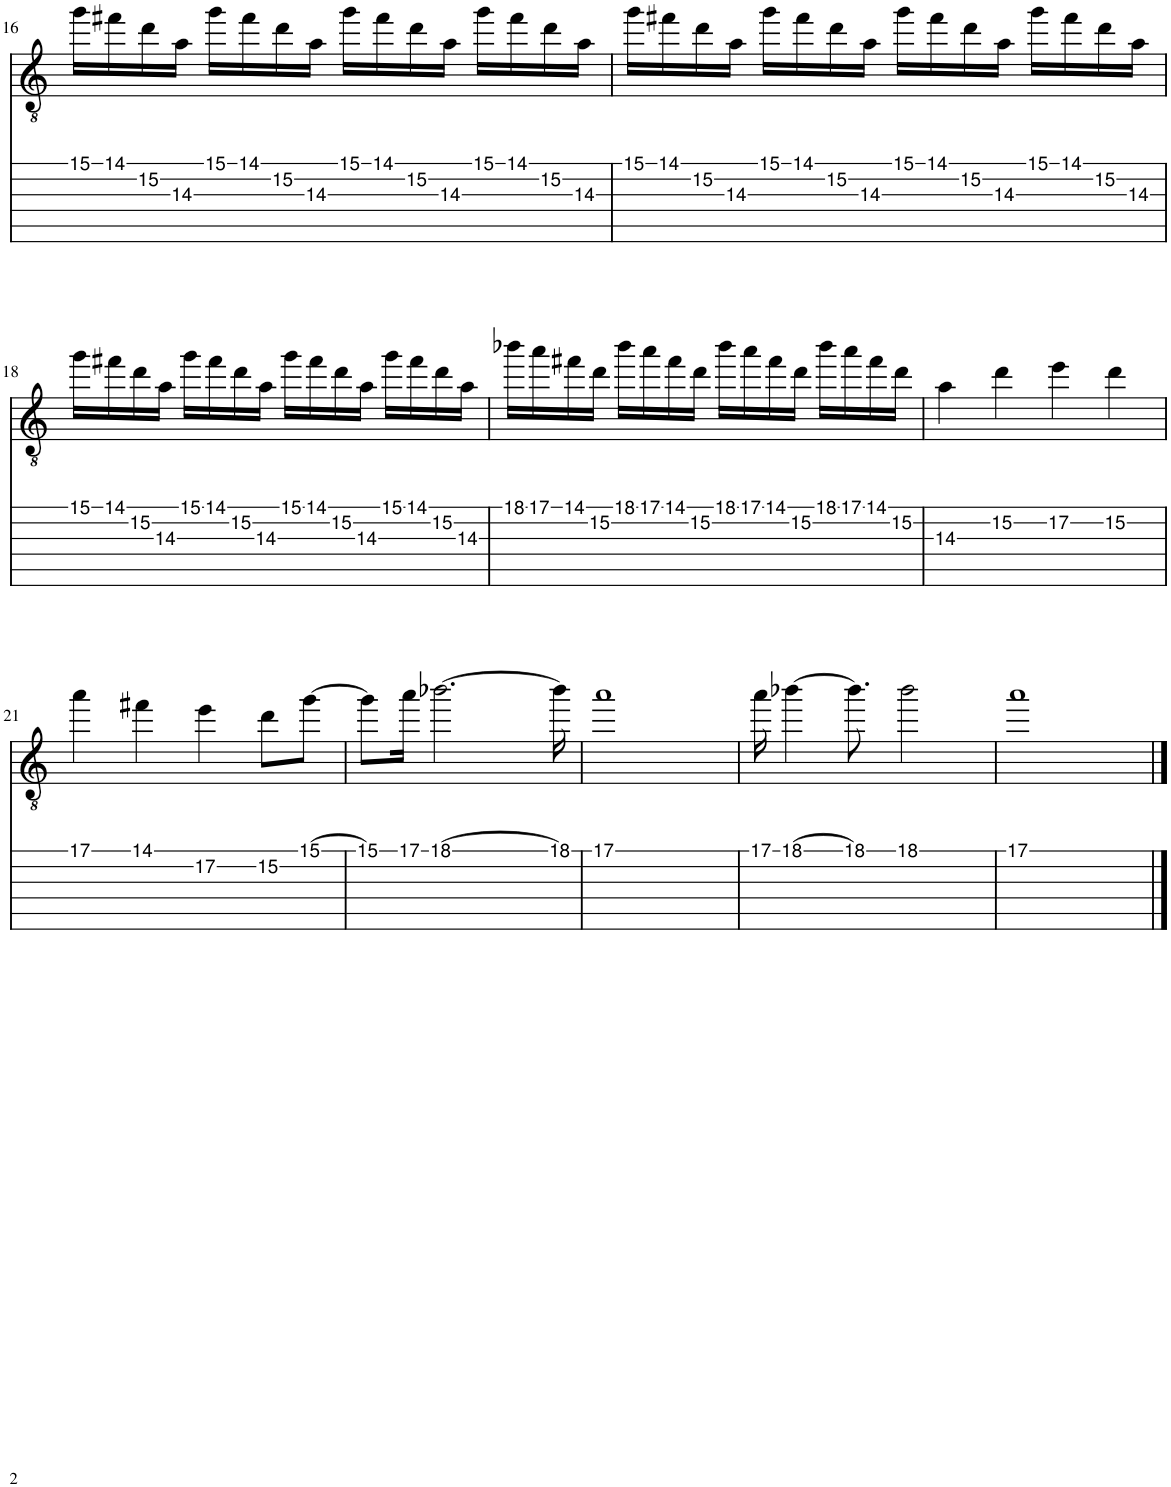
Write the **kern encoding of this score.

**kern	**kern
*part1	*part1
*staff2	*staff1
*I"Electric Guitar	*
*I'El. Guit.	*
!!LO:PB:g=z
*	*clefGv2
*k[]	*k[]
*M4/4	*M4/4
=16	=16
16ggLL	16gg\LL
16ff#J	16ff#X\
16ddL	16dd\
16aJJ	16a\JJ
16ggLL	16gg\LL
16ff#J	16ff#\
16ddL	16dd\
16aJJ	16a\JJ
16ggLL	16gg\LL
16ff#J	16ff#\
16ddL	16dd\
16aJJ	16a\JJ
16ggLL	16gg\LL
16ff#J	16ff#\
16ddL	16dd\
16aJJ	16a\JJ
=17	=17
16ggLL	16gg\LL
16ff#J	16ff#X\
16ddL	16dd\
16aJJ	16a\JJ
16ggLL	16gg\LL
16ff#J	16ff#\
16ddL	16dd\
16aJJ	16a\JJ
16ggLL	16gg\LL
16ff#J	16ff#\
16ddL	16dd\
16aJJ	16a\JJ
16ggLL	16gg\LL
16ff#J	16ff#\
16ddL	16dd\
16aJJ	16a\JJ
!!LO:LB:g=z
=18	=18
16ggLL	16gg\LL
16ff#J	16ff#X\
16ddL	16dd\
16aJJ	16a\JJ
16ggLL	16gg\LL
16ff#J	16ff#\
16ddL	16dd\
16aJJ	16a\JJ
16ggLL	16gg\LL
16ff#J	16ff#\
16ddL	16dd\
16aJJ	16a\JJ
16ggLL	16gg\LL
16ff#J	16ff#\
16ddL	16dd\
16aJJ	16a\JJ
=19	=19
16bb-LL	16bb-X\LL
16aaJ	16aa\
16ff#L	16ff#X\
16ddJJ	16dd\JJ
16bb-XLL	16bb-\LL
16aaJ	16aa\
16ff#XL	16ff#\
16ddJJ	16dd\JJ
16bb-XLL	16bb-\LL
16aaJ	16aa\
16ff#XL	16ff#\
16ddJJ	16dd\JJ
16bb-XLL	16bb-\LL
16aaJ	16aa\
16ff#XL	16ff#\
16ddJJ	16dd\JJ
=20	=20
4a	4a\
4dd	4dd\
4ee	4ee\
4dd	4dd\
!!LO:LB:g=z
=21	=21
4aa	4aa\
4ff#	4ff#X\
4ee	4ee\
8ddL	8dd\L
[8ggJ	[8gg\J
=22	=22
8ggL]	8gg\L]
16aaJk	16aa\Jk
[2.bb-	[2.bb-X\
16bb-]	16bb-\]
=23	=23
1aa	1aa
=24	=24
16aa	16aa\
[4bb-	[4bb-X\
8.bb-]	8.bb-\]
2bb-	2bb-\
=25	=25
1aa	1aa
==	==
*-	*-
